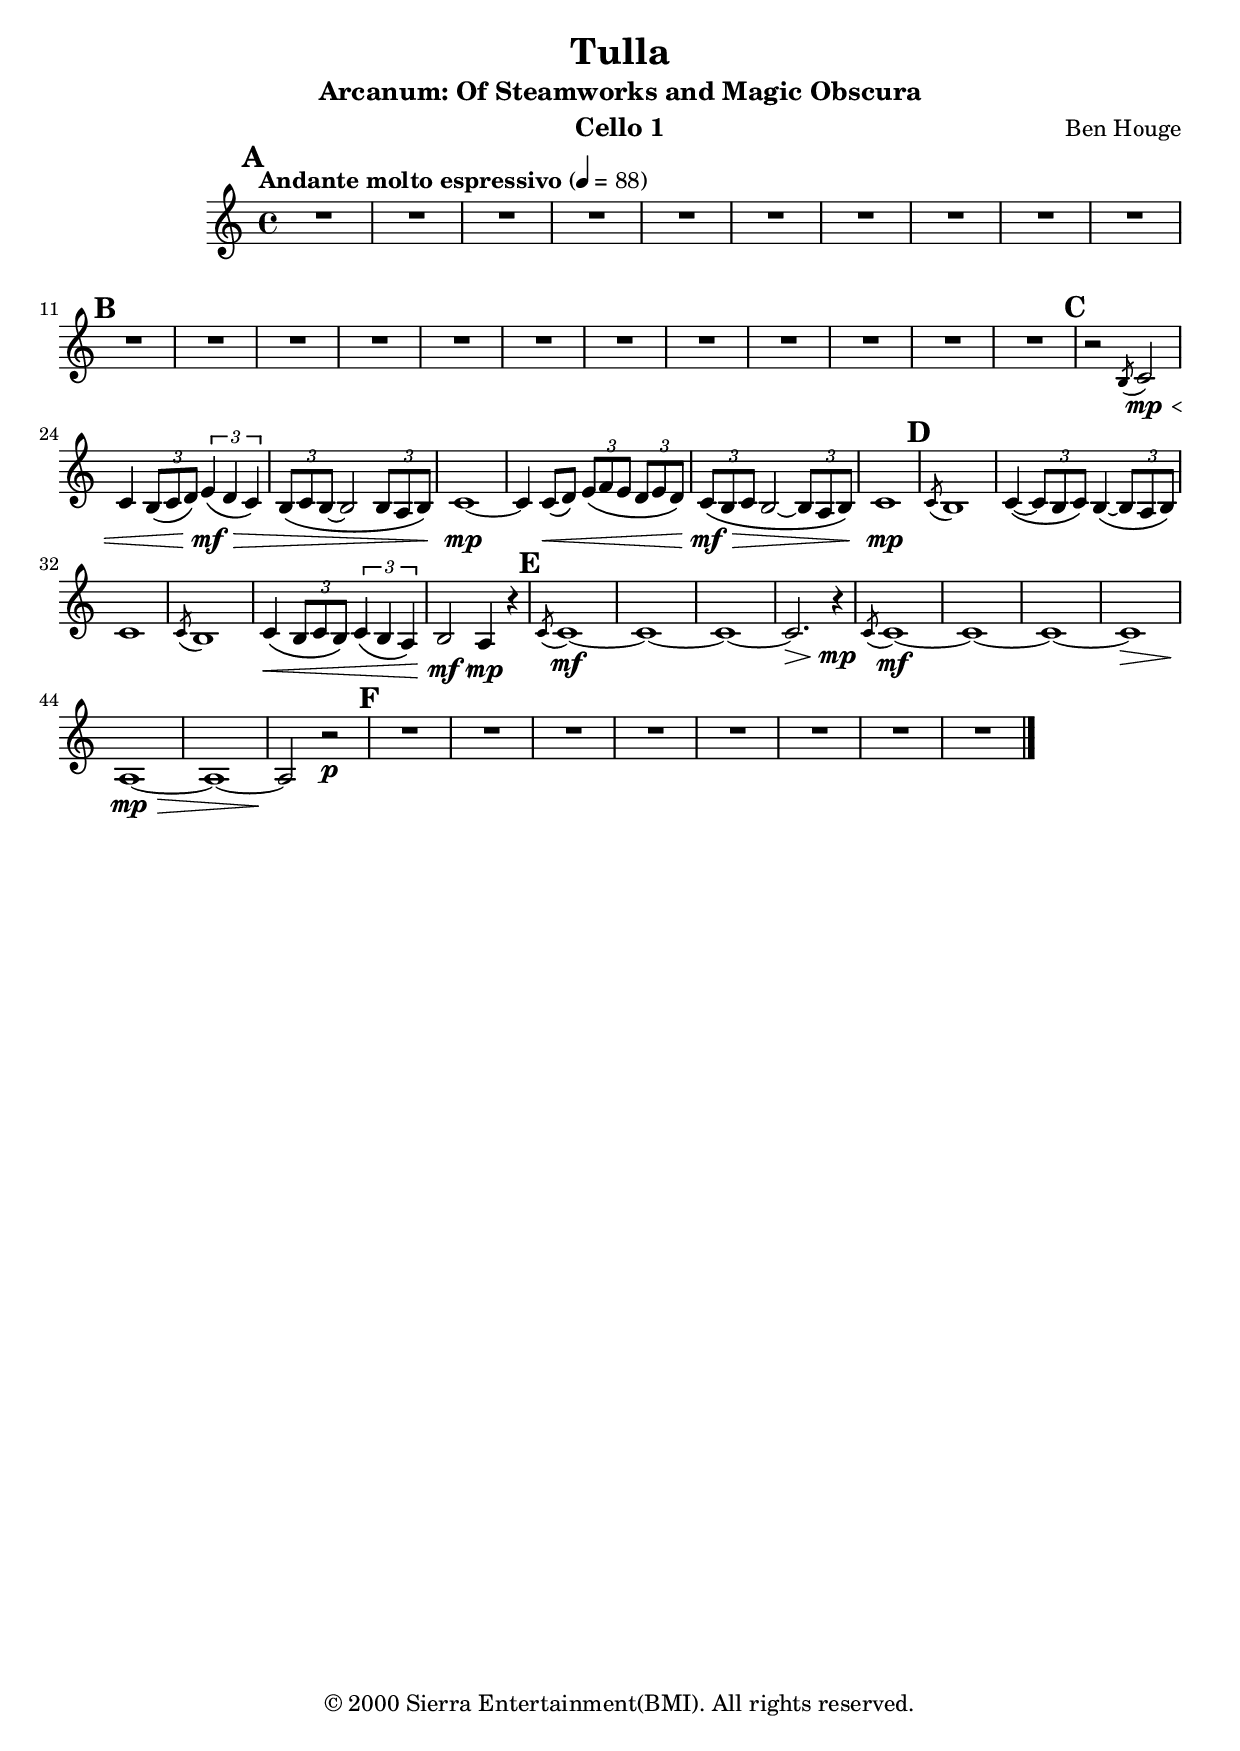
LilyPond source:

\version "2.14.2"
\include "deutsch.ly"
\header {
	composer = "Ben Houge"
	title = "Tulla"
	subtitle = \markup \center-align { 
%      "from the Sierra Entertainment/Troika Games role-playing game" 
      "Arcanum: Of Steamworks and Magic Obscura" 
    }
    subsubtitle=""
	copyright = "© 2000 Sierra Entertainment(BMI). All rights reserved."
	%arranger = "Andriy Senkovych"
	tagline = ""
}

aTime = { \time 4/4 }
defaultTempo = { \tempo "Andante molto espressivo" 4=88 }
aKey = { \key a \minor }

celloOneSolo = \relative c' {

  \aTime
  \aKey
  \clef treble
  \tag #'part { \defaultTempo }

  \tag #'part { \mark \default }

  R1*10

  \tag #'part { \mark \default }

  R1*12

  \tag #'part { \mark \default }

  r2 \acciaccatura h8 c2\mp\<
  c4 \times 2/3 {h8\( c d\) } \times 2/3 {e4\mf\>\( d c\)}
  \times 2/3 {h8\( c h~} h2 \times 2/3 {h8 a h\)}
  c1~\mp\!
  c4 c8\(\< d\) \times 2/3 {e8\( f e} \times 2/3 {d e d\)}
  \times 2/3 {c8\mf\>\( h c} h2~ \times 2/3 {h8 a h\)}
  c1\mp\!

  \tag #'part { \mark \default }

  \acciaccatura c8 h1
  c4~\( \times 2/3 {c8 h c\)} h4~\( \times 2/3 {h8 a h\)}
  c1

  \acciaccatura c8 h1
  c4\(\< \times 2/3 {h8 c h\)} \times 2/3 {c4\( h a\)}
  h2\mf\> a4\mp\! r4

  \tag #'part { \mark \default }

  \acciaccatura c8 c1~\mf
  c1~
  c1~
  c2.\> r4\mp\!

  \acciaccatura c8 c1~\mf
  c1~
  c1~
  c1\>

  a1~\mp\>
  a1~
  a2\! r2\p

  \tag #'part { \mark \default }

  R1*8

  \bar "|."
}


\header {
    instrument = "Cello 1"
}

\score {
  \new Score {
  \set Score.markFormatter = #format-mark-box-numbers
  <<
    \new Staff <<
      \set Staff.midiInstrument = "cello"
      \removeWithTag #'score \celloOneSolo
    >>
  >>
  }
  \layout {
    \include "src/layout.ly"
  }
  \midi{}
}
\paper {
  indent = 25
}
